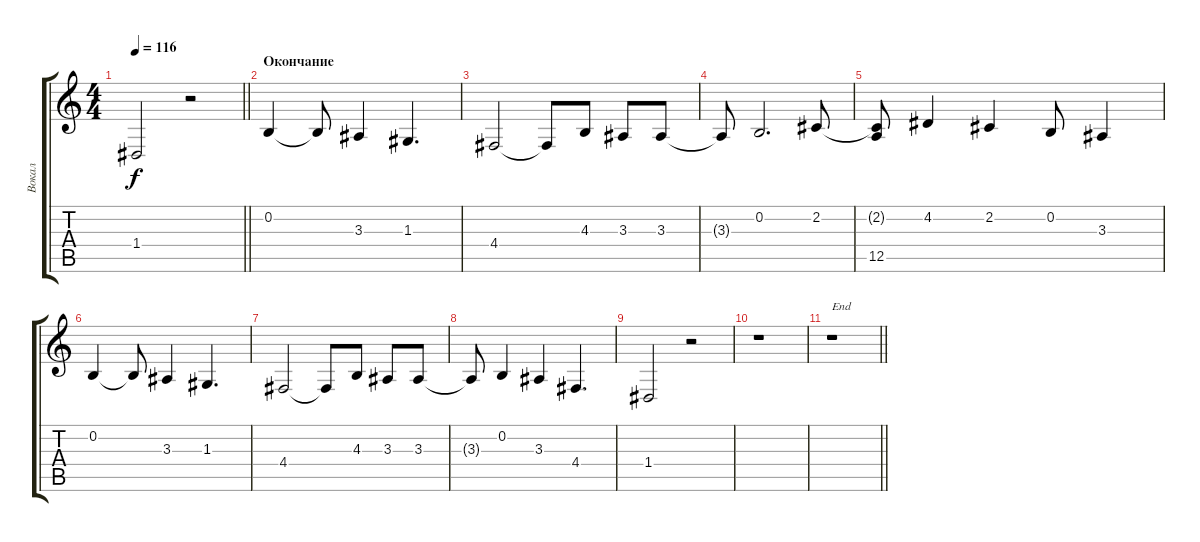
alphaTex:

\track ("Вокал" "Вокал") {instrument lead2sawtooth}
\staff {score tabs}
\tuning (E4 B3 G3 D3 A2 E2) {hide}
\ts (4 4)
\tempo 116
\clef g2
\barLineRight lightlight
\ks c
1.4.2{dy f} r.2 |
\section ("" "Окончание")
0.2.4 0.2{t}.8 3.3.4 1.3.4{d} |
4.4.2 4.4{t}.8 4.3.8 3.3.8 3.3.8 |
3.3{t}.8 0.2.2{d} 2.2.8 |
(2.2{t} 12.5).8 4.2.4 2.2.4 0.2.8 3.3.4 |
0.2.4 0.2{t}.8 3.3.4 1.3.4{d} |
4.4.2 4.4{t}.8 4.3.8 3.3.8 3.3.8 |
3.3{t}.8 0.2.4 3.3.4 4.4.4{d} |
1.4.2 r.2 |
r.1 |
\barLineRight lightlight
r.1{txt "End"}
